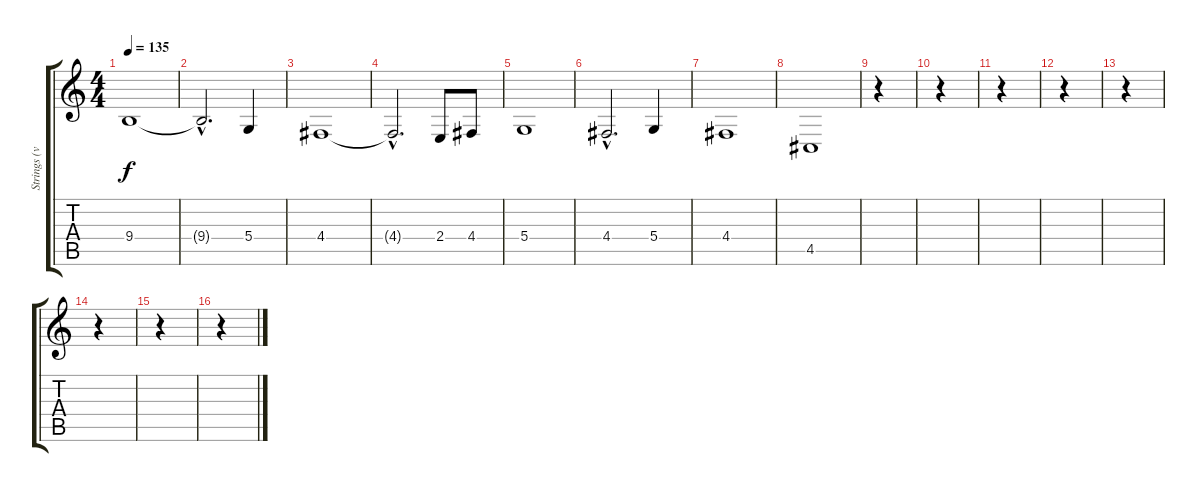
\track ("Strings (violin)" "Strings (v") {instrument violin}
\staff {score tabs}
\tuning (E4 B3 G3 D3 A2 E2) {hide}
\ts (4 4)
\tempo 135
\clef g2
\ks c
9.4.1{dy f} |
9.4{hac t}.2{d} 5.4.4 |
4.4.1 |
4.4{hac t}.2{d} 2.4.8 4.4.8 |
5.4.1 |
4.4{hac}.2{d} 5.4.4 |
4.4.1 |
4.5.1 |
r.4 |
r.4 |
r.4 |
r.4 |
r.4 |
r.4 |
r.4 |
r.4
